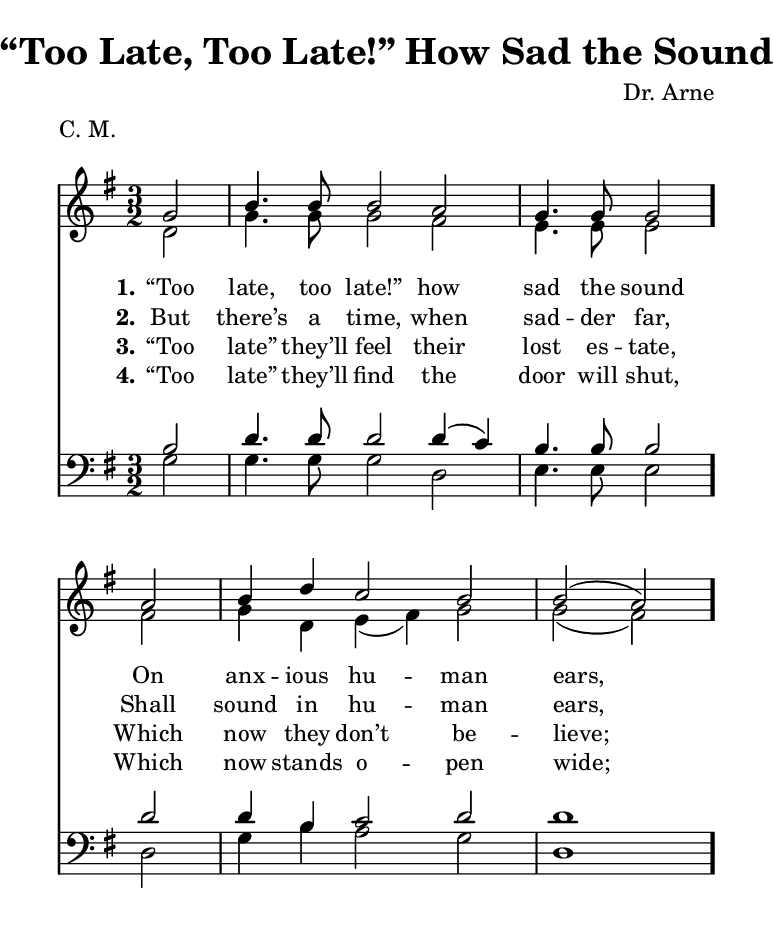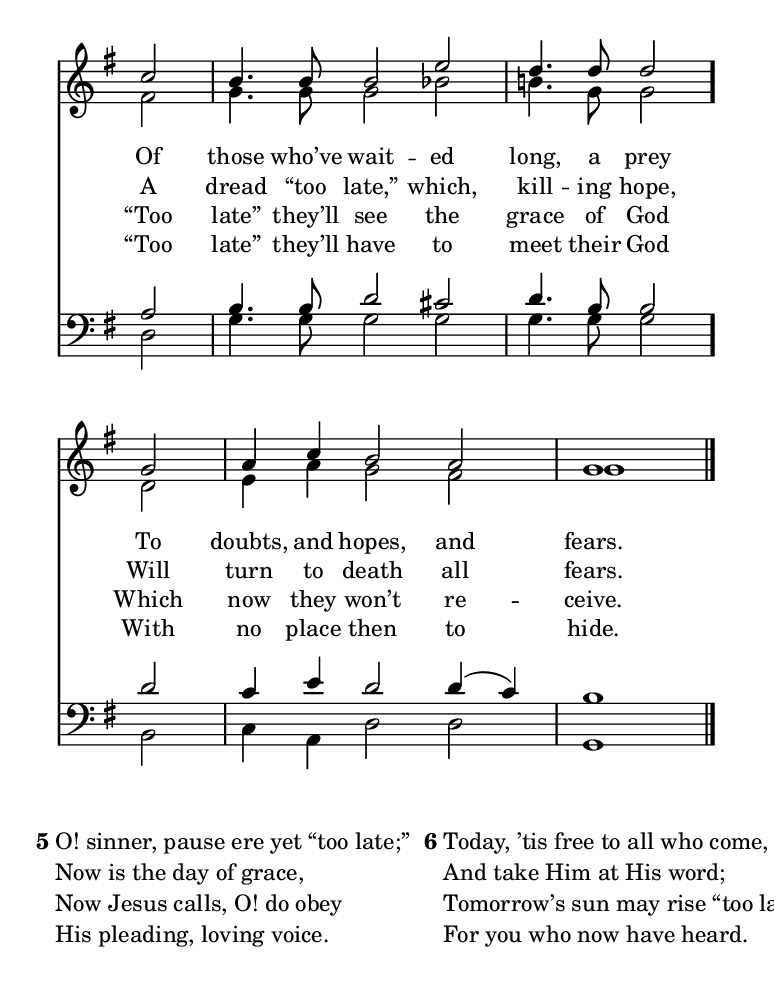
\include "common/global.ily"
\paper {
  \include "common/paper.ily"
  ragged-bottom = ##t
  ragged-last-bottom = ##t
  systems-per-page = ##f
  %page-count = ##f
}

\header{
  hymnnumber = "46"
  title = "“Too Late, Too Late!” How Sad the Sound"
  tunename = "Arlington"
  meter = "C. M."
  %poet = ""
  composer = "Dr. Arne"
  %copyright = ""
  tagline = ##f
}

% for fermata in MIDI
ta = { \tempo 4=120 }
tb = { \tempo 4=60  }

patternAA = { c2 | c4. c8 c2 c2      | c4. c8 c2 }
patternAB = { c2 | c4. c8 c2 c4( c4) | c4. c8 c2 }
patternBA = { c2 | c4 c4 c2      c2      | c2( c2) }
patternBB = { c2 | c4 c4 c4( c4) c2      | c2( c2) }
patternBC = { c2 | c4 c4 c2      c2      | c1      }
patternBD = { c2 | c4 c4 c2      c4( c4) | c1      }

global = {
  \include "common/overrides.ily"
  \override Staff.TimeSignature.style = #'()
  \time 3/2
  \override Score.MetronomeMark.transparent = ##t % hide all fermata changes too
  \ta
  \key g \major
  \partial 2
  \autoBeamOff
}

notesSoprano = {
\global
\relative c'' {

  \changePitch \patternAA { g | b b b a | g g g }
  \changePitch \patternBA { a | b d c b | b a }
  \changePitch \patternAA { c | b b b e | d d d }
  \changePitch \patternBC { g, | a c b a | g }

  \bar "|."

}
}

notesAlto = {
\global
\relative e' {

  \changePitch \patternAA { d | g g g fis | e e e }
  \changePitch \patternBB { fis | g d e fis g | g fis }
  \changePitch \patternAA { fis | g g g bes | b! g g }
  \changePitch \patternBC { d | e a g fis | g }

}
}

notesTenor = {
\global
\relative a {

  \changePitch \patternAB { b | d d d d c | b b b }
  \changePitch \patternBC { d | d b c d | d }
  \changePitch \patternAA { a | b b d cis | d b b }
  \changePitch \patternBD { d | c e d d c | b }

}
}

notesBass = {
\global
\relative f {

  \changePitch \patternAA { g | g g g d | e e e }
  \changePitch \patternBC { d | g b a g | d }
  \changePitch \patternAA { d | g g g g | g g g }
  \changePitch \patternBC { b, | c a d d | g, }

}
}

wordsA = \lyricmode {
\set stanza = "1."

“Too late, too late!” how sad the sound \bar "."
On anx -- ious hu -- man ears, \bar "." \break
Of those who’ve wait -- ed long, a prey \bar "."
To doubts, and hopes, and fears. \bar "." \break

}

wordsB = \lyricmode {
\set stanza = "2."

But there’s a time, when sad -- der far,
Shall sound in hu -- man ears,
A dread “too late,” which, kill -- ing hope,
Will turn to death all fears.

}

wordsC = \lyricmode {
\set stanza = "3."

“Too late” they’ll feel their lost es -- tate,
Which now they don’t be -- lieve;
“Too late” they’ll see the grace of God
Which now they won’t re -- ceive.

}

wordsD = \lyricmode {
\set stanza = "4."

“Too late” they’ll find the door will shut,
Which now stands o -- pen wide;
“Too late” they’ll have to meet their God
With no place then to hide.

}

wordsE = \markuplist {

\line { O! sinner, pause ere yet “too late;” }
\line { Now is the day of grace, }
\line { Now Jesus calls, O! do obey }
\line { His pleading, loving voice. }

}

wordsF = \markuplist {

\line { Today, ’tis free to all who come, }
\line { And take Him at His word; }
\line { Tomorrow’s sun may rise “too late” }
\line { For you who now have heard. }

}

\score {
  \context ChoirStaff <<
    \context Staff = upper <<
      \set ChoirStaff.systemStartDelimiter = #'SystemStartBar
      \context Voice  = sopranos { \voiceOne << \notesSoprano >> }
      \context Voice  = altos { \voiceTwo << \notesAlto >> }
      \context Lyrics = one   \lyricsto sopranos \wordsA
      \context Lyrics = two   \lyricsto sopranos \wordsB
      \context Lyrics = three \lyricsto sopranos \wordsC
      \context Lyrics = four  \lyricsto sopranos \wordsD
    >>
    \context Staff = men <<
      \clef bass
      \context Voice  = tenors { \voiceOne << \notesTenor >> }
      \context Voice  = basses { \voiceTwo << \notesBass >> }
    >>
  >>
  \layout {
    \include "common/layout.ily"
  }
  \midi{
    \include "common/midi.ily"
  }
}

\markup { \fill-line { %\column {
  \hspace #0.1
	\line{ \bold 5 \column { \wordsE } } %\combine \null \vspace #0.4
  \hspace #0.1
  \line{ \bold 6 \column { \wordsF } } %\combine \null \vspace #0.4
  \hspace #0.1
} } %}

\version "2.18.0"  % necessary for upgrading to future LilyPond versions.

% vi:set et ts=2 sw=2 ai nocindent syntax=lilypond:
